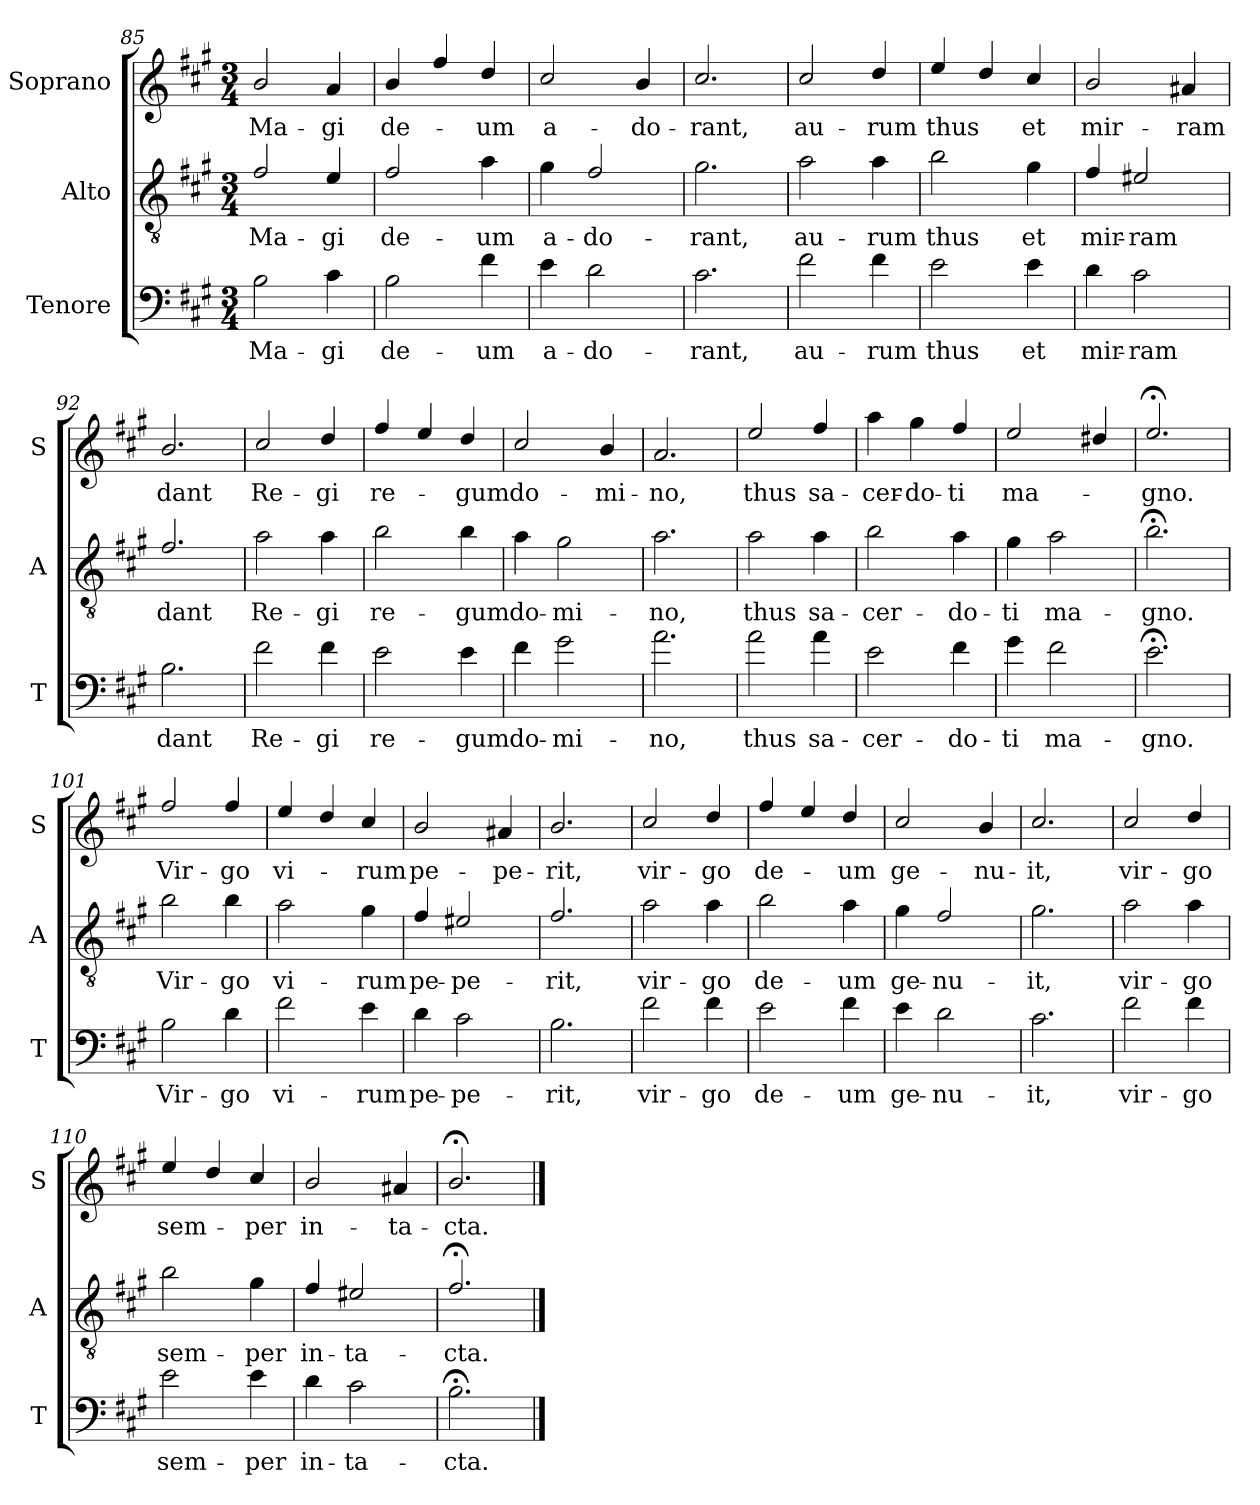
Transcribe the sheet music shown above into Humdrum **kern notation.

**kern	**text	**kern	**text	**kern	**text
*part3	*part3	*part2	*part2	*part1	*part1
*staff3	*staff3	*staff2	*staff2	*staff1	*staff1
*I"Tenore	*	*I"Alto	*	*I"Soprano	*
*I'T	*	*I'A	*	*I'S	*
!!LO:LB:g=z
*clefF4	*	*clefGv2	*	*clefG2	*
*ITrd5c9	*	*ITrd5c9	*	*ITrd5c9	*
*k[]	*	*k[]	*	*k[]	*
*C:	*	*C:	*	*C:	*
*M3/4	*	*M3/4	*	*M3/4	*
=85	=85	=85	=85	=85	=85
2D\	Ma-	2A/	Ma-	2d/	Ma-
4E\	-gi	4G/	-gi	4c/	-gi
=86	=86	=86	=86	=86	=86
2D\	de-	2A/	de-	4d/	de-
.	.	.	.	4a/	.
4A\	-um	4c\	-um	4f/	-um
=87	=87	=87	=87	=87	=87
4G\	a-	4B\	a-	2e/	a-
2F\	-do-	2A/	-do-	.	.
.	.	.	.	4d/	-do-
=88	=88	=88	=88	=88	=88
2.E\	-rant,	2.B\	-rant,	2.e/	-rant,
=89	=89	=89	=89	=89	=89
2A\	au-	2c\	au-	2e/	au-
4A\	-rum	4c\	-rum	4f/	-rum
=90	=90	=90	=90	=90	=90
2G\	thus	2d\	thus	4g/	thus
.	.	.	.	4f/	.
4G\	et	4B\	et	4e/	et
=91	=91	=91	=91	=91	=91
4F\	mir-	4A/	mir-	2d/	mir-
2E\	-ram	2G#/	-ram	.	.
.	.	.	.	4c#/	-ram
=92	=92	=92	=92	=92	=92
2.D\	dant	2.A/	dant	2.d/	dant
=93	=93	=93	=93	=93	=93
2A\	Re-	2c\	Re-	2e/	Re-
4A\	-gi	4c\	-gi	4f/	-gi
!!LO:LB:g=z
=94	=94	=94	=94	=94	=94
2G\	re-	2d\	re-	4a/	re-
.	.	.	.	4g/	.
4G\	-gum	4d\	-gum	4f/	-gum
=95	=95	=95	=95	=95	=95
4A\	do-	4c\	do-	2e/	do-
2B\	-mi-	2B\	-mi-	.	.
.	.	.	.	4d/	-mi-
=96	=96	=96	=96	=96	=96
2.c\	-no,	2.c\	-no,	2.c/	-no,
=97	=97	=97	=97	=97	=97
2c\	thus	2c\	thus	2g/	thus
4c\	sa-	4c\	sa-	4a/	sa-
=98	=98	=98	=98	=98	=98
2G\	-cer-	2d\	-cer-	4cc\	-cer-
.	.	.	.	4b\	-do-
4A\	-do-	4c\	-do-	4a/	-ti
=99	=99	=99	=99	=99	=99
4B\	-ti	4B\	-ti	2g/	ma-
2A\	ma-	2c\	ma-	.	.
.	.	.	.	4f#/	.
=100	=100	=100	=100	=100	=100
2.G;<\	-gno.	2.d;<\	-gno.	2.g;</	-gno.
=101	=101	=101	=101	=101	=101
2D\	Vir-	2d\	Vir-	2a/	Vir-
4F\	-go	4d\	-go	4a/	-go
=102	=102	=102	=102	=102	=102
2A\	vi-	2c\	vi-	4g/	vi-
.	.	.	.	4f/	.
4G\	-rum	4B\	-rum	4e/	-rum
!!LO:LB:g=z
=103	=103	=103	=103	=103	=103
4F\	pe-	4A/	pe-	2d/	pe-
2E\	-pe-	2G#/	-pe-	.	.
.	.	.	.	4c#/	-pe-
=104	=104	=104	=104	=104	=104
2.D\	-rit,	2.A/	-rit,	2.d/	-rit,
=105	=105	=105	=105	=105	=105
2A\	vir-	2c\	vir-	2e/	vir-
4A\	-go	4c\	-go	4f/	-go
=106	=106	=106	=106	=106	=106
2G\	de-	2d\	de-	4a/	de-
.	.	.	.	4g/	.
4A\	-um	4c\	-um	4f/	-um
=107	=107	=107	=107	=107	=107
4G\	ge-	4B\	ge-	2e/	ge-
2F\	-nu-	2A/	-nu-	.	.
.	.	.	.	4d/	-nu-
=108	=108	=108	=108	=108	=108
2.E\	-it,	2.B\	-it,	2.e/	-it,
=109	=109	=109	=109	=109	=109
2A\	vir-	2c\	vir-	2e/	vir-
4A\	-go	4c\	-go	4f/	-go
=110	=110	=110	=110	=110	=110
2G\	sem-	2d\	sem-	4g/	sem-
.	.	.	.	4f/	.
4G\	-per	4B\	-per	4e/	-per
=111	=111	=111	=111	=111	=111
4F\	in-	4A/	in-	2d/	in-
2E\	-ta-	2G#/	-ta-	.	.
.	.	.	.	4c#/	-ta-
=112	=112	=112	=112	=112	=112
2.D;<\	-cta.	2.A;</	-cta.	2.d;</	-cta.
==	==	==	==	==	==
*-	*-	*-	*-	*-	*-
